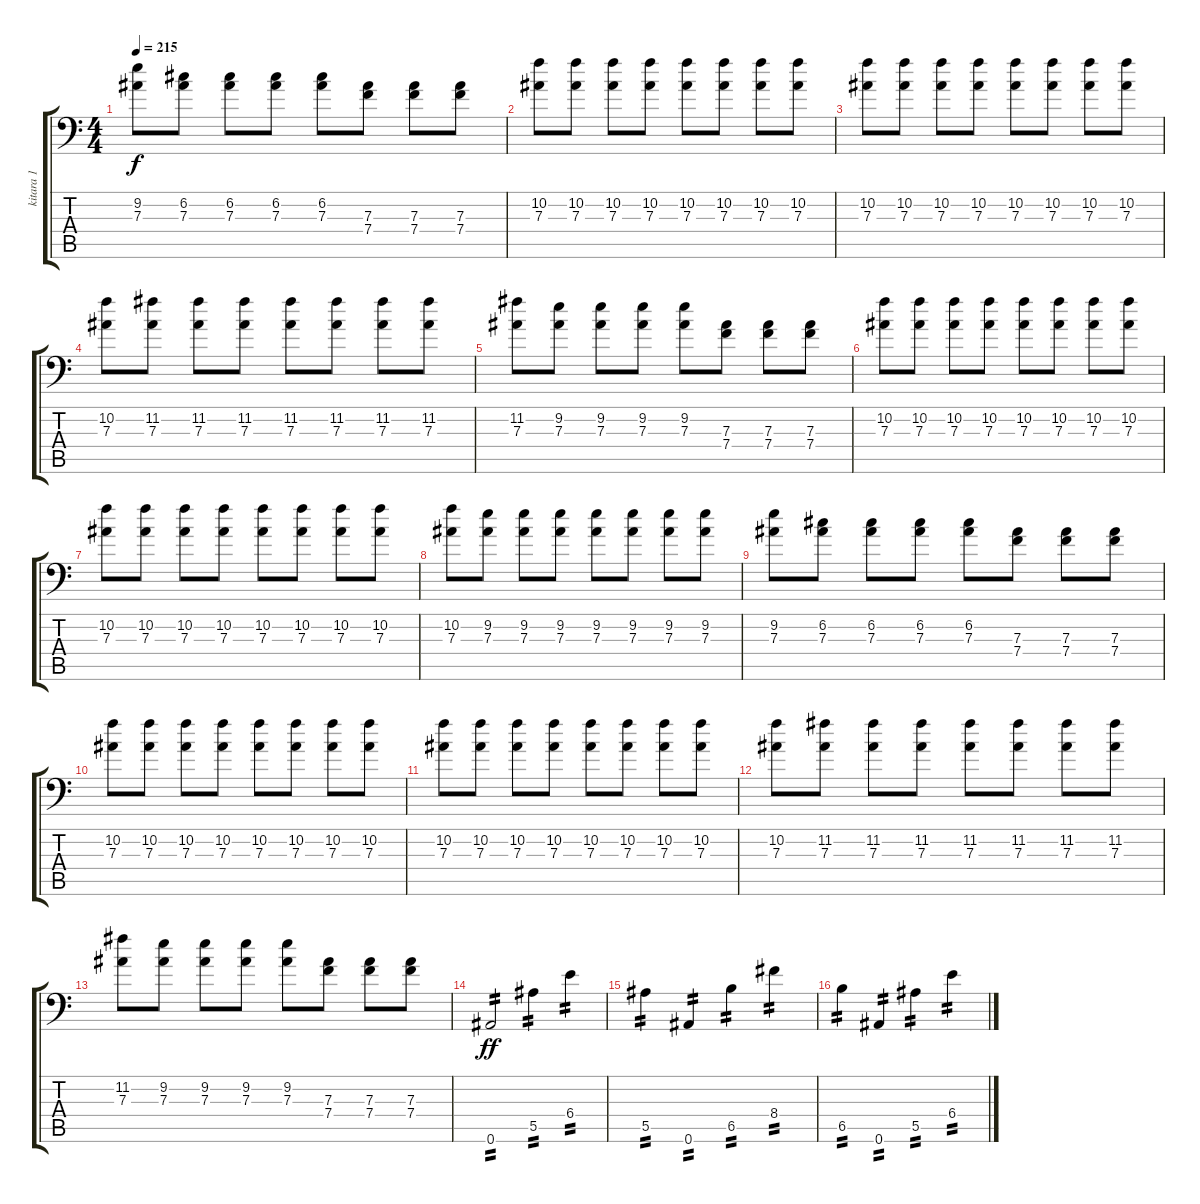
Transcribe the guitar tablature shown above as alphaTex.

\track ("kitara 1" "kitara 1") {instrument overdrivenguitar}
\staff {score tabs}
\tuning (C4 G3 Eb3 Bb2 F2 Bb1) {hide}
\ts (4 4)
\tempo 215
\clef f4
\ks c
(9.2 7.3).8{dy f} (6.2 7.3).8 (6.2 7.3).8 (6.2 7.3).8 (6.2 7.3).8 (7.3 7.4).8 (7.3 7.4).8 (7.3 7.4).8 |
(10.2 7.3).8 (10.2 7.3).8 (10.2 7.3).8 (10.2 7.3).8 (10.2 7.3).8 (10.2 7.3).8 (10.2 7.3).8 (10.2 7.3).8 |
(10.2 7.3).8 (10.2 7.3).8 (10.2 7.3).8 (10.2 7.3).8 (10.2 7.3).8 (10.2 7.3).8 (10.2 7.3).8 (10.2 7.3).8 |
(10.2 7.3).8 (11.2 7.3).8 (11.2 7.3).8 (11.2 7.3).8 (11.2 7.3).8 (11.2 7.3).8 (11.2 7.3).8 (11.2 7.3).8 |
(11.2 7.3).8 (9.2 7.3).8 (9.2 7.3).8 (9.2 7.3).8 (9.2 7.3).8 (7.3 7.4).8 (7.3 7.4).8 (7.3 7.4).8 |
(10.2 7.3).8 (10.2 7.3).8 (10.2 7.3).8 (10.2 7.3).8 (10.2 7.3).8 (10.2 7.3).8 (10.2 7.3).8 (10.2 7.3).8 |
(10.2 7.3).8 (10.2 7.3).8 (10.2 7.3).8 (10.2 7.3).8 (10.2 7.3).8 (10.2 7.3).8 (10.2 7.3).8 (10.2 7.3).8 |
(10.2 7.3).8 (9.2 7.3).8 (9.2 7.3).8 (9.2 7.3).8 (9.2 7.3).8 (9.2 7.3).8 (9.2 7.3).8 (9.2 7.3).8 |
(9.2 7.3).8 (6.2 7.3).8 (6.2 7.3).8 (6.2 7.3).8 (6.2 7.3).8 (7.3 7.4).8 (7.3 7.4).8 (7.3 7.4).8 |
(10.2 7.3).8 (10.2 7.3).8 (10.2 7.3).8 (10.2 7.3).8 (10.2 7.3).8 (10.2 7.3).8 (10.2 7.3).8 (10.2 7.3).8 |
(10.2 7.3).8 (10.2 7.3).8 (10.2 7.3).8 (10.2 7.3).8 (10.2 7.3).8 (10.2 7.3).8 (10.2 7.3).8 (10.2 7.3).8 |
(10.2 7.3).8 (11.2 7.3).8 (11.2 7.3).8 (11.2 7.3).8 (11.2 7.3).8 (11.2 7.3).8 (11.2 7.3).8 (11.2 7.3).8 |
(11.2 7.3).8 (9.2 7.3).8 (9.2 7.3).8 (9.2 7.3).8 (9.2 7.3).8 (7.3 7.4).8 (7.3 7.4).8 (7.3 7.4).8 |
0.6.2{tp 2 dy ff} 5.5.4{tp 2} 6.4.4{tp 2} |
5.5.4{tp 2} 0.6.4{tp 2} 6.5.4{tp 2} 8.4.4{tp 2} |
6.5.4{tp 2} 0.6.4{tp 2} 5.5.4{tp 2} 6.4.4{tp 2}
